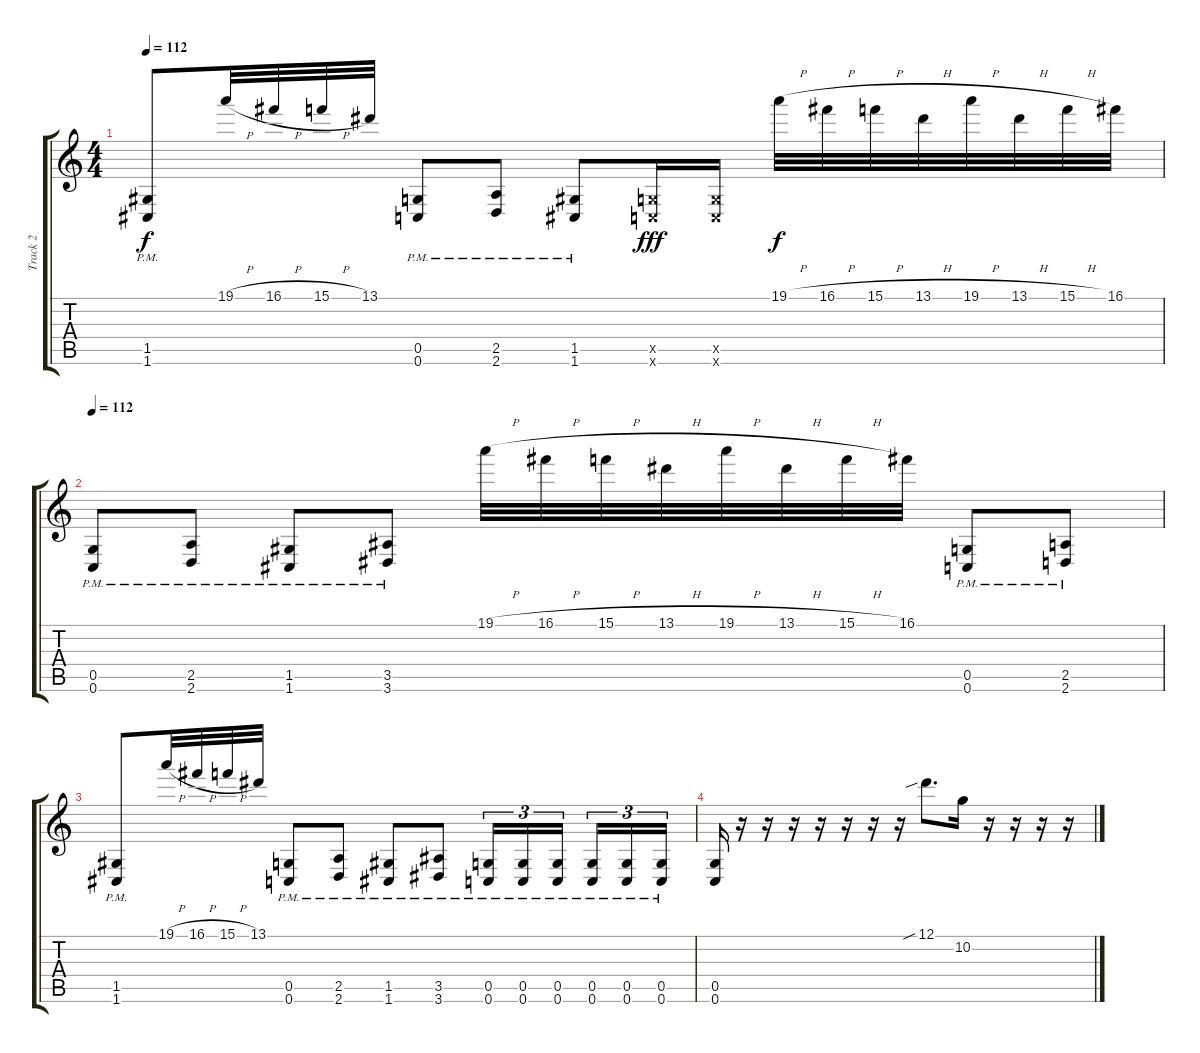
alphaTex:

\track ("Track 2" "Track 2") {instrument distortionguitar}
\staff {score tabs}
\tuning (D4 A3 F3 C3 G2 C2) {hide}
\ts (4 4)
\tempo 112
\clef g2
\ks c
(1.5{pm} 1.6{pm}).8{dy f} 19.1{h}.32 16.1{h}.32 15.1{h}.32 13.1.32 (0.5{pm} 0.6{pm}).8 (2.5{pm} 2.6{pm}).8 (1.5{pm} 1.6{pm}).8 (0.5{x} 0.6{x}).16{dy fff} (0.5{x} 0.6{x}).16 19.1{h}.32{dy f} 16.1{h}.32 15.1{h}.32 13.1{h}.32 19.1{h}.32 13.1{h}.32 15.1{h}.32 16.1.32 |
\tempo 112
(0.5{pm} 0.6{pm}).8 (2.5{pm} 2.6{pm}).8 (1.5{pm} 1.6{pm}).8 (3.5{pm} 3.6{pm}).8 19.1{h}.32 16.1{h}.32 15.1{h}.32 13.1{h}.32 19.1{h}.32 13.1{h}.32 15.1{h}.32 16.1.32 (0.5{pm} 0.6{pm}).8 (2.5{pm} 2.6{pm}).8 |
(1.5{pm} 1.6{pm}).8 19.1{h}.32 16.1{h}.32 15.1{h}.32 13.1.32 (0.5{pm} 0.6{pm}).8 (2.5{pm} 2.6{pm}).8 (1.5{pm} 1.6{pm}).8 (3.5{pm} 3.6{pm}).8 (0.5{pm} 0.6{pm}).16{tu (3 2)} (0.5{pm} 0.6{pm}).16{tu (3 2)} (0.5{pm} 0.6{pm}).16{tu (3 2) beam splitsecondary} (0.5{pm} 0.6{pm}).16{tu (3 2)} (0.5{pm} 0.6{pm}).16{tu (3 2)} (0.5{pm} 0.6{pm}).16{tu (3 2)} |
(0.5 0.6).16 r.16 r.16 r.16 r.16 r.16 r.16 r.16 12.1{sib}.8{d} 10.2.16 r.16 r.16 r.16 r.16
